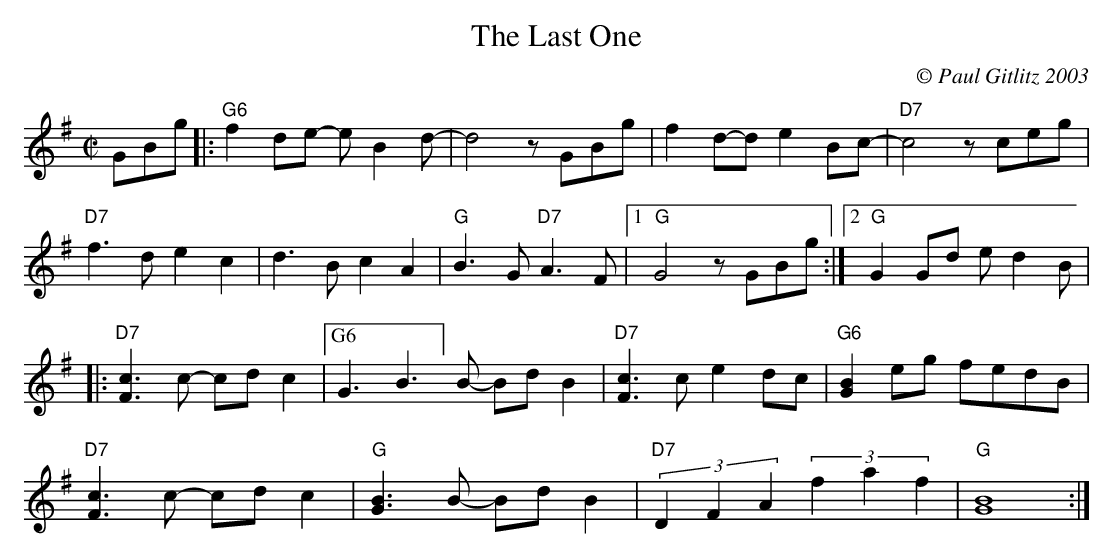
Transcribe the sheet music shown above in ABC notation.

X:1
T:The Last One
M:C|
L:1/8
C:© Paul Gitlitz 2003
K:G
GBg|:"G6"f2de- eB2d-|d4 zGBg|f2d-de2Bc-|"D7"c4zceg|!
"D7"f3d e2c2|d3B c2A2|"G"B3G "D7"A3F|1"G"G4 zGBg:|2"G"G2Gd ed2B|!
|:"D7"[F3c3]c- cdc2|["G6"G3B3]B- BdB2|"D7"[F3c3]c e2dc|"G6"[G2B2]eg fedB|!
"D7"[F3c3]c- cdc2|"G"[G3B3]B- BdB2|"D7"(3D2F2A2 (3f2a2f2|"G"[G8B8]:|]
